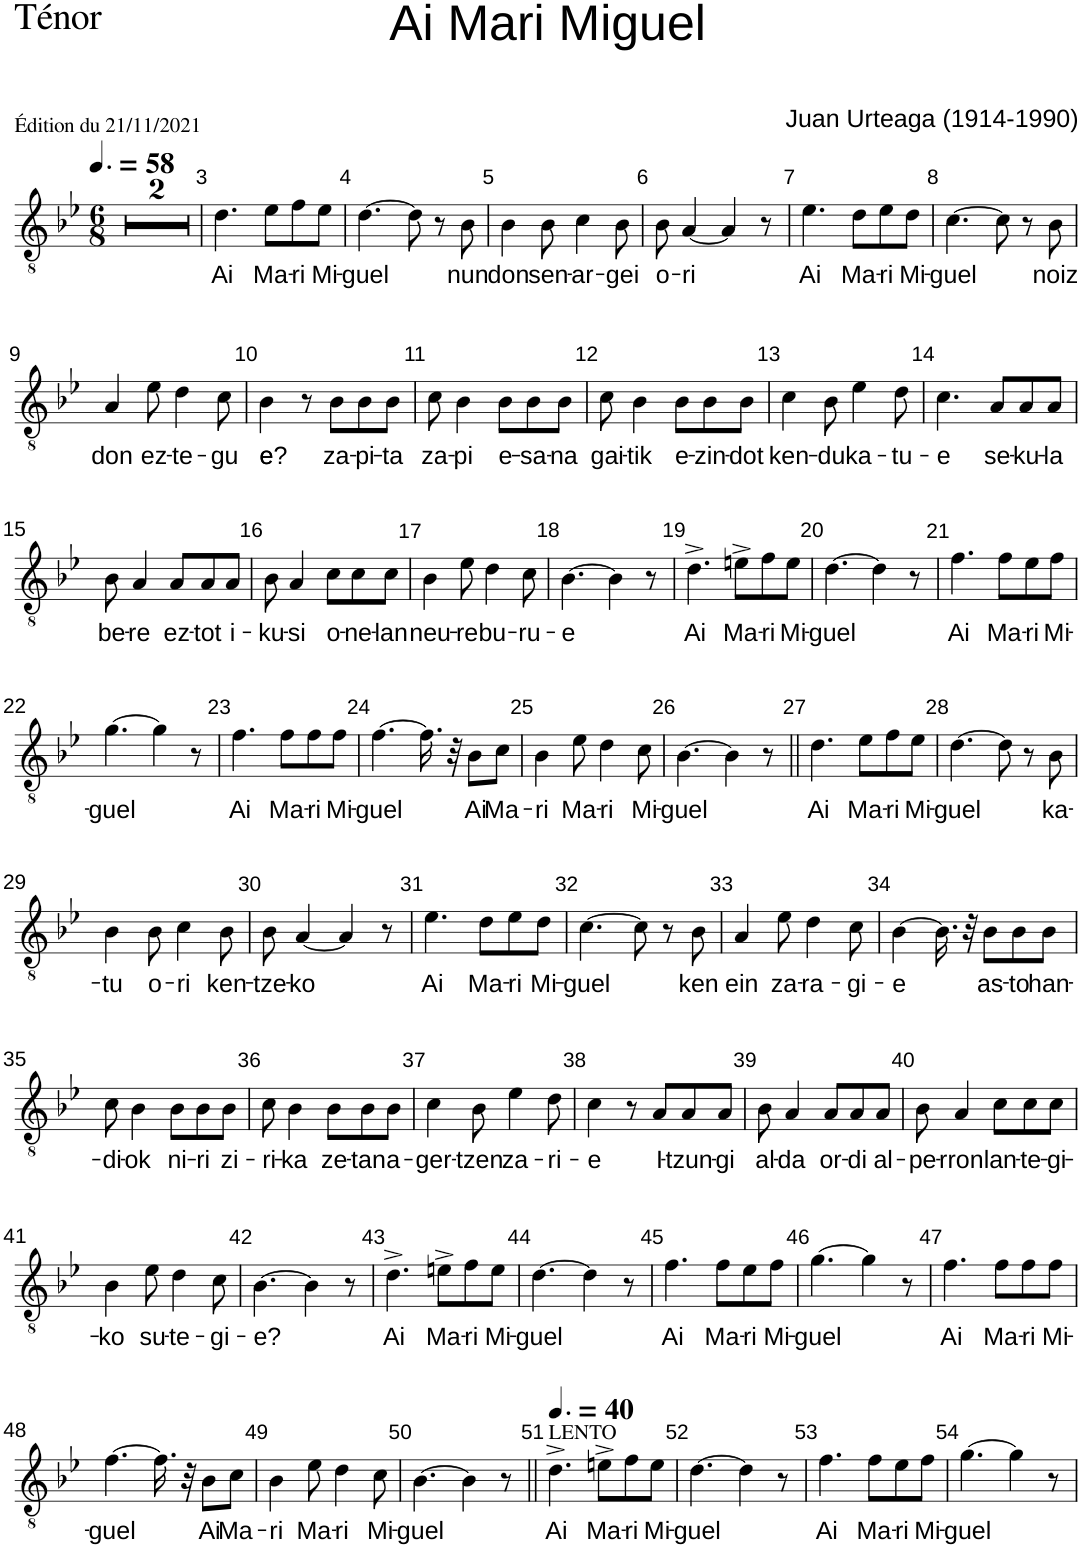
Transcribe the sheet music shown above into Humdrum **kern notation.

**kern	**text
*part1	*part1
*staff1	*staff1
*I"Ténor	*
*I'T.	*
*clefGv2	*
*k[b-e-]	*
*M6/8	*
*MM87	*
=1	=1
!LO:N:vis=2	!
2.r	.
=2	=2
2.r	.
=3	=3
!	!LO:LY:b
4.d\	Ai
!	!LO:LY:b
8e-\L	Ma-
!	!LO:LY:b
8f\	-ri
!	!LO:LY:b
8e-\J	Mi-
=4	=4
!	!LO:LY:b
[4.d\	-guel
8d\]	.
8r	.
!	!LO:LY:b
8B-\	nun
=5	=5
!	!LO:LY:b
4B-\	don
!	!LO:LY:b
8B-\	sen-
!	!LO:LY:b
4c\	-ar-
!	!LO:LY:b
8B-\	-gei
=6	=6
!	!LO:LY:b
8B-\	o-
!	!LO:LY:b
[4A/	-ri
4A/]	.
8r	.
=7	=7
!	!LO:LY:b
4.e-\	Ai
!	!LO:LY:b
8d\L	Ma-
!	!LO:LY:b
8e-\	-ri
!	!LO:LY:b
8d\J	Mi-
=8	=8
!	!LO:LY:b
[4.c\	-guel
8c\]	.
8r	.
!	!LO:LY:b
8B-\	noiz
!!LO:LB:g=z
=9	=9
!	!LO:LY:b
4A/	don
!	!LO:LY:b
8e-\	ez-
!	!LO:LY:b
4d\	-te-
!	!LO:LY:b
8c\	-gu
=10	=10
!	!LO:LY:b
4B-\	-e?
8r	.
!	!LO:LY:b
8B-\L	za-
!	!LO:LY:b
8B-\	-pi-
!	!LO:LY:b
8B-\J	-ta
=11	=11
!	!LO:LY:b
8c\	za-
!	!LO:LY:b
4B-\	-pi
!	!LO:LY:b
8B-\L	e-
!	!LO:LY:b
8B-\	-sa-
!	!LO:LY:b
8B-\J	-na
=12	=12
!	!LO:LY:b
8c\	gai-
!	!LO:LY:b
4B-\	-tik
!	!LO:LY:b
8B-\L	e-
!	!LO:LY:b
8B-\	-zin-
!	!LO:LY:b
8B-\J	-dot
=13	=13
!	!LO:LY:b
4c\	ken-
!	!LO:LY:b
8B-\	-du
!	!LO:LY:b
4e-\	ka-
!	!LO:LY:b
8d\	-tu-
=14	=14
!	!LO:LY:b
4.c\	-e
!	!LO:LY:b
8A/L	se-
!	!LO:LY:b
8A/	-ku-
!	!LO:LY:b
8A/J	-la
!!LO:LB:g=z
=15	=15
!	!LO:LY:b
8B-\	be-
!	!LO:LY:b
4A/	-re
!	!LO:LY:b
8A/L	ez-
!	!LO:LY:b
8A/	-tot
!	!LO:LY:b
8A/J	i-
=16	=16
!	!LO:LY:b
8B-\	-ku-
!	!LO:LY:b
4A/	-si
!	!LO:LY:b
8c\L	o-
!	!LO:LY:b
8c\	-ne-
!	!LO:LY:b
8c\J	-lan
=17	=17
!	!LO:LY:b
4B-\	neu-
!	!LO:LY:b
8e-\	-re
!	!LO:LY:b
4d\	bu-
!	!LO:LY:b
8c\	-ru-
=18	=18
!	!LO:LY:b
[4.B-\	-e
4B-\]	.
8r	.
=19	=19
!	!LO:LY:b
4.d^\	Ai
!	!LO:LY:b
8en^\L	Ma-
!	!LO:LY:b
8f\	-ri
!	!LO:LY:b
8e\J	Mi-
=20	=20
!	!LO:LY:b
[4.d\	-guel
4d\]	.
8r	.
=21	=21
!	!LO:LY:b
4.f\	Ai
!	!LO:LY:b
8f\L	Ma-
!	!LO:LY:b
8e-\	-ri
!	!LO:LY:b
8f\J	Mi-
!!LO:LB:g=z
=22	=22
!	!LO:LY:b
[4.g\	-guel
4g\]	.
8r	.
=23	=23
!	!LO:LY:b
4.f\	Ai
!	!LO:LY:b
8f\L	Ma-
!	!LO:LY:b
8f\	-ri
!	!LO:LY:b
8f\J	Mi-
=24	=24
!	!LO:LY:b
[4.f\	-guel
16.f\]	.
32r	.
!	!LO:LY:b
8B-\L	Ai
!	!LO:LY:b
8c\J	Ma-
=25	=25
!	!LO:LY:b
4B-\	-ri
!	!LO:LY:b
8e-\	Ma-
!	!LO:LY:b
4d\	-ri
!	!LO:LY:b
8c\	Mi-
=26	=26
!	!LO:LY:b
[4.B-\	-guel
4B-\]	.
8r	.
=27||	=27||
!	!LO:LY:b
4.d\	Ai
!	!LO:LY:b
8e-\L	Ma-
!	!LO:LY:b
8f\	-ri
!	!LO:LY:b
8e-\J	Mi-
=28	=28
!	!LO:LY:b
[4.d\	-guel
8d\]	.
8r	.
!	!LO:LY:b
8B-\	ka-
!!LO:LB:g=z
=29	=29
!	!LO:LY:b
4B-\	-tu
!	!LO:LY:b
8B-\	o-
!	!LO:LY:b
4c\	-ri
!	!LO:LY:b
8B-\	ken-
=30	=30
!	!LO:LY:b
8B-\	-tze-
!	!LO:LY:b
[4A/	-ko
4A/]	.
8r	.
=31	=31
!	!LO:LY:b
4.e-\	Ai
!	!LO:LY:b
8d\L	Ma-
!	!LO:LY:b
8e-\	-ri
!	!LO:LY:b
8d\J	Mi-
=32	=32
!	!LO:LY:b
[4.c\	-guel
8c\]	.
8r	.
!	!LO:LY:b
8B-\	ken
=33	=33
!	!LO:LY:b
4A/	ein
!	!LO:LY:b
8e-\	za-
!	!LO:LY:b
4d\	-ra-
!	!LO:LY:b
8c\	-gi-
=34	=34
!	!LO:LY:b
[4B-\	-e
16.B-\]	.
32r	.
!	!LO:LY:b
8B-\L	as-
!	!LO:LY:b
8B-\	-to
!	!LO:LY:b
8B-\J	han-
!!LO:LB:g=z
=35	=35
!	!LO:LY:b
8c\	-di-
!	!LO:LY:b
4B-\	-ok
!	!LO:LY:b
8B-\L	ni-
!	!LO:LY:b
8B-\	-ri
!	!LO:LY:b
8B-\J	zi-
=36	=36
!	!LO:LY:b
8c\	-ri-
!	!LO:LY:b
4B-\	-ka
!	!LO:LY:b
8B-\L	ze-
!	!LO:LY:b
8B-\	-tan
!	!LO:LY:b
8B-\J	a-
=37	=37
!	!LO:LY:b
4c\	-ger-
!	!LO:LY:b
8B-\	-tzen
!	!LO:LY:b
4e-\	za-
!	!LO:LY:b
8d\	-ri-
=38	=38
!	!LO:LY:b
4c\	-e
8r	.
!	!LO:LY:b
8A/L	I-
!	!LO:LY:b
8A/	-tzun-
!	!LO:LY:b
8A/J	-gi
=39	=39
!	!LO:LY:b
8B-\	al-
!	!LO:LY:b
4A/	-da
!	!LO:LY:b
8A/L	or-
!	!LO:LY:b
8A/	-di
!	!LO:LY:b
8A/J	al-
=40	=40
!	!LO:LY:b
8B-\	-pe-
!	!LO:LY:b
4A/	-rron
!	!LO:LY:b
8c\L	lan-
!	!LO:LY:b
8c\	-te-
!	!LO:LY:b
8c\J	-gi-
!!LO:LB:g=z
=41	=41
!	!LO:LY:b
4B-\	-ko
!	!LO:LY:b
8e-\	su-
!	!LO:LY:b
4d\	-te-
!	!LO:LY:b
8c\	-gi-
=42	=42
!	!LO:LY:b
[4.B-\	-e?
4B-\]	.
8r	.
=43	=43
!	!LO:LY:b
4.d^\	Ai
!	!LO:LY:b
8en^\L	Ma-
!	!LO:LY:b
8f\	-ri
!	!LO:LY:b
8e\J	Mi-
=44	=44
!	!LO:LY:b
[4.d\	-guel
4d\]	.
8r	.
=45	=45
!	!LO:LY:b
4.f\	Ai
!	!LO:LY:b
8f\L	Ma-
!	!LO:LY:b
8e-\	-ri
!	!LO:LY:b
8f\J	Mi-
=46	=46
!	!LO:LY:b
[4.g\	-guel
4g\]	.
8r	.
=47	=47
!	!LO:LY:b
4.f\	Ai
!	!LO:LY:b
8f\L	Ma-
!	!LO:LY:b
8f\	-ri
!	!LO:LY:b
8f\J	Mi-
!!LO:LB:g=z
=48	=48
!	!LO:LY:b
[4.f\	-guel
16.f\]	.
32r	.
!	!LO:LY:b
8B-\L	Ai
!	!LO:LY:b
8c\J	Ma-
=49	=49
!	!LO:LY:b
4B-\	-ri
!	!LO:LY:b
8e-\	Ma-
!	!LO:LY:b
4d\	-ri
!	!LO:LY:b
8c\	Mi-
=50	=50
!	!LO:LY:b
[4.B-\	-guel
4B-\]	.
8r	.
=51||	=51||
*MM60	*
!LO:TX:a:t=LENTO	!
!	!LO:LY:b
4.d^\	Ai
!	!LO:LY:b
8en^\L	Ma-
!	!LO:LY:b
8f\	-ri
!	!LO:LY:b
8e\J	Mi-
=52	=52
!	!LO:LY:b
[4.d\	-guel
4d\]	.
8r	.
=53	=53
!	!LO:LY:b
4.f\	Ai
!	!LO:LY:b
8f\L	Ma-
!	!LO:LY:b
8e-\	-ri
!	!LO:LY:b
8f\J	Mi-
=	=
*-	*-
